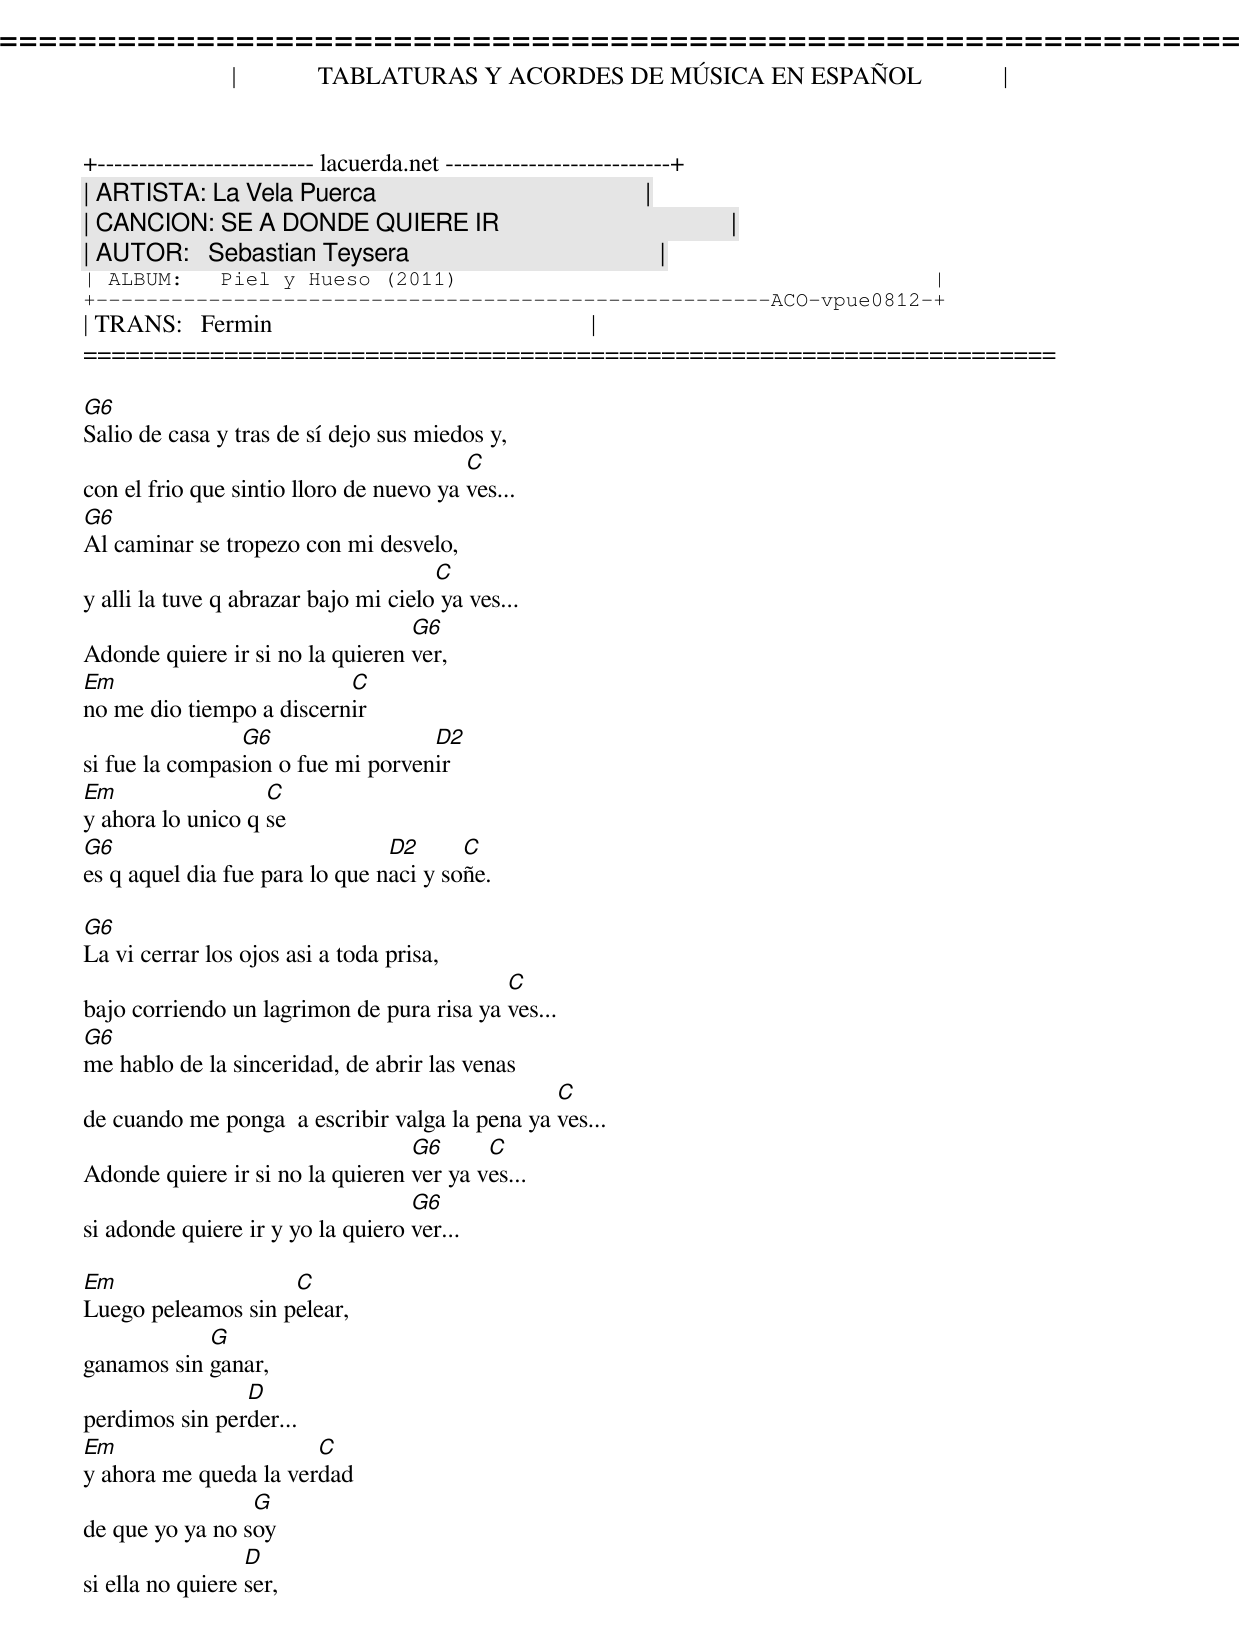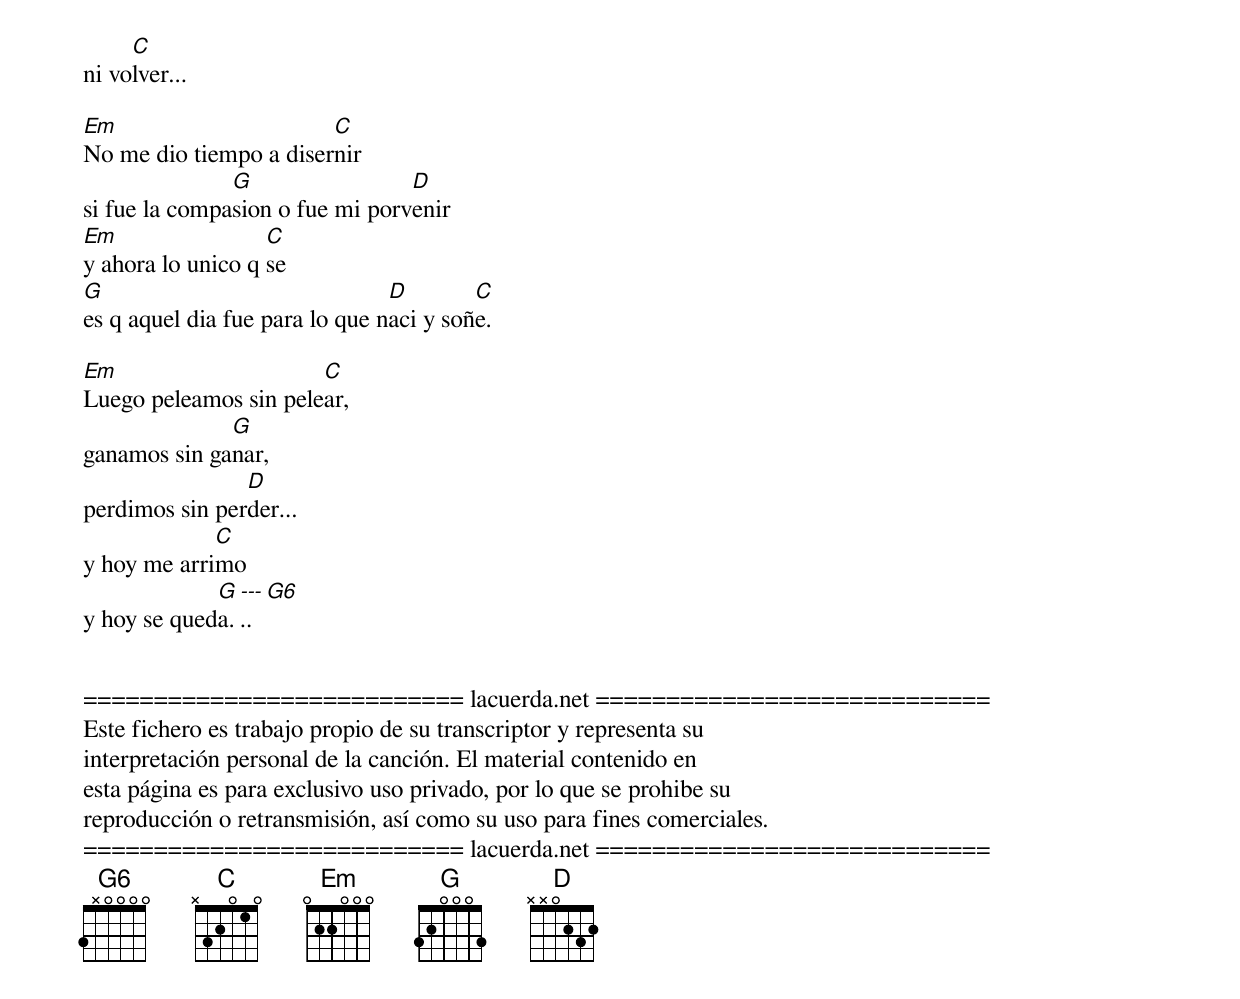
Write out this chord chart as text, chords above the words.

=====================================================================
|             TABLATURAS Y ACORDES DE MÚSICA EN ESPAÑOL             |
+-------------------------- lacuerda.net ---------------------------+
| ARTISTA: La Vela Puerca                                           |
| CANCION: SE A DONDE QUIERE IR                                     |
| AUTOR:   Sebastian Teysera                                        |
| ALBUM:   Piel y Hueso (2011)                                      |
+------------------------------------------------------ACO-vpue0812-+
| TRANS:   Fermin                                                   |
=====================================================================

G6
Salio de casa y tras de sí dejo sus miedos y,
                                         C
con el frio que sintio lloro de nuevo ya ves...
G6
Al caminar se tropezo con mi desvelo,
                                      C
y alli la tuve q abrazar bajo mi cielo ya ves...
                                  G6
Adonde quiere ir si no la quieren ver,
Em                        C
no me dio tiempo a discernir
                G6                 D2
si fue la compasion o fue mi porvenir
Em                 C
y ahora lo unico q se
G6                              D2      C
es q aquel dia fue para lo que naci y soñe.

G6
La vi cerrar los ojos asi a toda prisa,
                                           C
bajo corriendo un lagrimon de pura risa ya ves...
G6
me hablo de la sinceridad, de abrir las venas
                                                C
de cuando me ponga  a escribir valga la pena ya ves...
                                  G6      C
Adonde quiere ir si no la quieren ver ya ves...
                                   G6
si adonde quiere ir y yo la quiero ver...

Em                  C
Luego peleamos sin pelear,
            G
ganamos sin ganar,
                D
perdimos sin perder...
Em                     C
y ahora me queda la verdad
                 G
de que yo ya no soy
                  D
si ella no quiere ser,
     C
ni volver...

Em                      C
No me dio tiempo a disernir
               G                 D
si fue la compasion o fue mi porvenir
Em                 C
y ahora lo unico q se
G                               D        C
es q aquel dia fue para lo que naci y soñe.

Em                     C
Luego peleamos sin pelear,
              G
ganamos sin ganar,
                D
perdimos sin perder...
             C
y hoy me arrimo
             G --- G6
y hoy se queda...


=========================== lacuerda.net ============================
Este fichero es trabajo propio de su transcriptor y representa su
interpretación personal de la canción. El material contenido en
esta página es para exclusivo uso privado, por lo que se prohibe su
reproducción o retransmisión, así como su uso para fines comerciales.
=========================== lacuerda.net ============================
